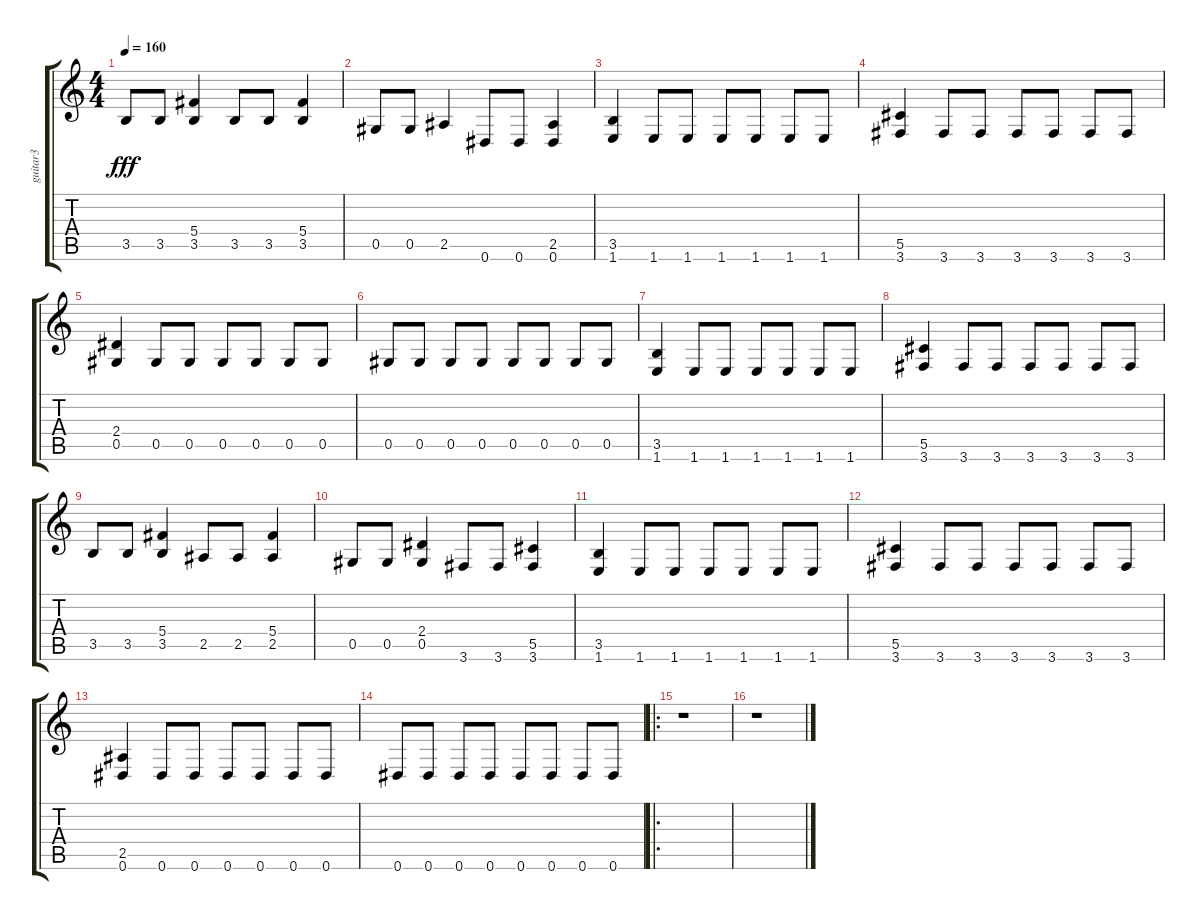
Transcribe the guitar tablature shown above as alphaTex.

\track ("guitar3" "guitar3") {instrument distortionguitar}
\staff {score tabs}
\tuning (Eb4 Bb3 Gb3 Db3 Ab2 Eb2) {hide}
\ts (4 4)
\tempo 160
\clef g2
\ks c
3.5.8{dy fff} 3.5.8 (5.4 3.5).4 3.5.8 3.5.8 (5.4 3.5).4 |
0.5.8 0.5.8 2.5.4 0.6.8 0.6.8 (2.5 0.6).4 |
(3.5 1.6).4 1.6.8 1.6.8 1.6.8 1.6.8 1.6.8 1.6.8 |
(5.5 3.6).4 3.6.8 3.6.8 3.6.8 3.6.8 3.6.8 3.6.8 |
(2.4 0.5).4 0.5.8 0.5.8 0.5.8 0.5.8 0.5.8 0.5.8 |
0.5.8 0.5.8 0.5.8 0.5.8 0.5.8 0.5.8 0.5.8 0.5.8 |
(3.5 1.6).4 1.6.8 1.6.8 1.6.8 1.6.8 1.6.8 1.6.8 |
(5.5 3.6).4 3.6.8 3.6.8 3.6.8 3.6.8 3.6.8 3.6.8 |
3.5.8 3.5.8 (5.4 3.5).4 2.5.8 2.5.8 (5.4 2.5).4 |
0.5.8 0.5.8 (2.4 0.5).4 3.6.8 3.6.8 (5.5 3.6).4 |
(3.5 1.6).4 1.6.8 1.6.8 1.6.8 1.6.8 1.6.8 1.6.8 |
(5.5 3.6).4 3.6.8 3.6.8 3.6.8 3.6.8 3.6.8 3.6.8 |
(2.5 0.6).4 0.6.8 0.6.8 0.6.8 0.6.8 0.6.8 0.6.8 |
0.6.8 0.6.8 0.6.8 0.6.8 0.6.8 0.6.8 0.6.8 0.6.8 |
\ro
r.1 |
r.1
